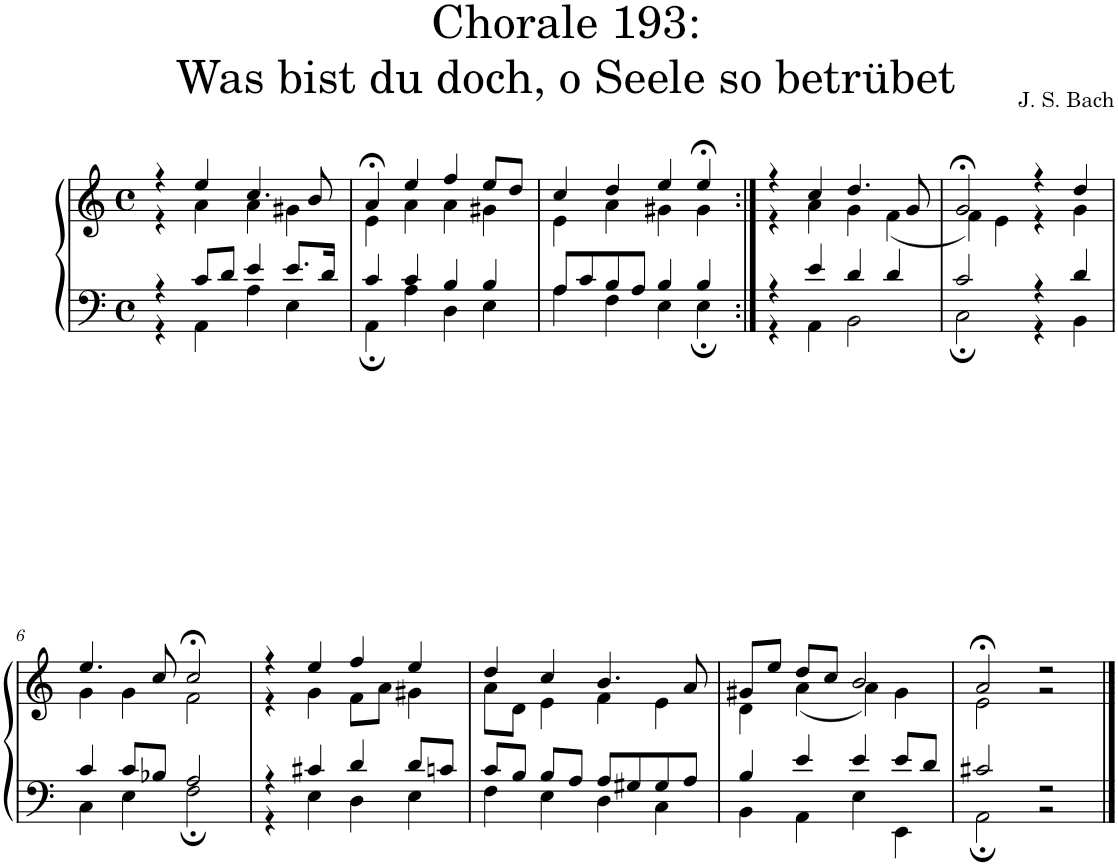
**kern	**kern
*part1	*part1
*staff2	*staff1
*I"S,A	*
*clefF4	*clefG2
*k[]	*k[]
*M4/4	*M4/4
*met(c)	*met(c)
=1	=1
*^	*^
4r	4r	4r	4r
8c/L	4AA\	4ee/	4a\
8d/J	.	.	.
4e/	4A\	4.cc/	4a\
8.e/L	4E\	.	4g#X\
.	.	8b/	.
16d/Jk	.	.	.
=2	=2	=2	=2
4c/	4AA;\	4a;</	4e\
4c/	4A\	4ee/	4a\
4B/	4D\	4ff/	4a\
4B/	4E\	8ee/L	4g#X\
.	.	8dd/J	.
=3	=3	=3	=3
8A/L	4A\	4cc/	4e\
8c/	.	.	.
8B/	4F\	4dd/	4a\
8A/J	.	.	.
4B/	4E\	4ee/	4g#X\
4B/	4E;\	4ee;</	4g#\
=4:|!	=4:|!	=4:|!	=4:|!
4r	4r	4r	4r
4e/	4AA\	4cc/	4a\
4d/	2BB\	4.dd/	4g\
4d/	.	.	(<4f\
.	.	8g/	.
=5	=5	=5	=5
2c/	2C;\	2g;</	4f\)
.	.	.	4e\
4r	4r	4r	4r
4d/	4BB\	4dd/	4g\
!!LO:LB:g=z	!!
=6	=6	=6	=6
4c/	4C\	4.ee/	4g\
8c/L	4E\	.	4g\
8B-X/J	.	8cc/	.
2A/	2F;\	2cc;</	2f\
=7	=7	=7	=7
4r	4r	4r	4r
4c#X/	4E\	4ee/	4g\
4d/	4D\	4ff/	8f\L
.	.	.	8a\J
8d/L	4E\	4ee/	4g#X\
8cn/J	.	.	.
=8	=8	=8	=8
8c/L	4F\	4dd/	8a\L
8B/J	.	.	8d\J
8B/L	4E\	4cc/	4e\
8A/J	.	.	.
8A/L	4D\	4.b/	4f\
8G#X/	.	.	.
8G#/	4C\	.	4e\
8A/J	.	8a/	.
=9	=9	=9	=9
4B/	4BB\	8g#X/L	4d\
.	.	8ee/J	.
4e/	4AA\	8dd/L	(<4a\
.	.	8cc/J	.
4e/	4E\	2b/	4a\)
8e/L	4EE\	.	4g#\
8d/J	.	.	.
=10	=10	=10	=10
2c#X/	2AA;\	2a;</	2e\
2r	2r	2r	2r
*v	*v	*	*
*	*v	*v
==	==
*-	*-
